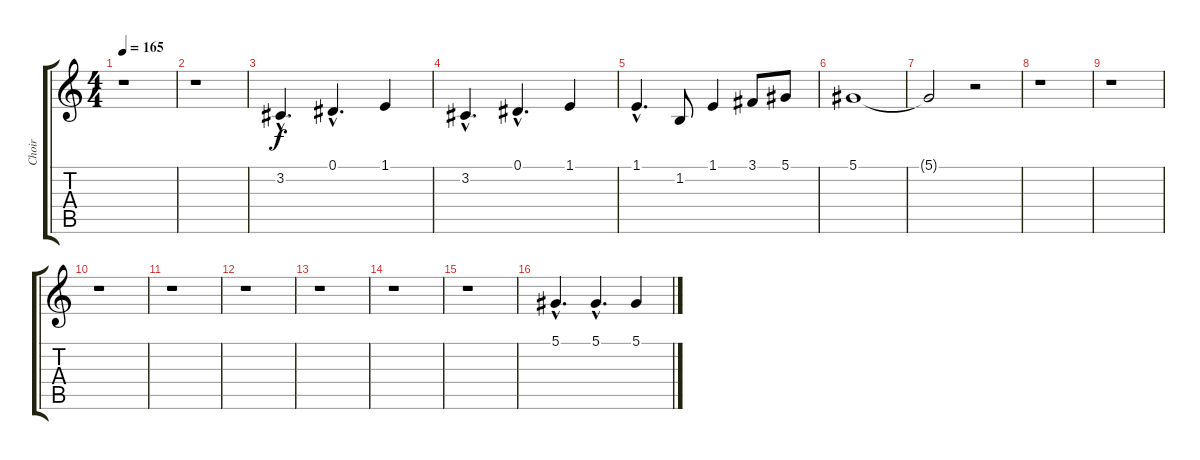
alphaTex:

\track ("Choir" "Choir") {instrument choiraahs}
\staff {score tabs}
\tuning (Eb4 Bb3 Gb3 Db3 Ab2 Eb2) {hide}
\ts (4 4)
\tempo 165
\clef g2
\ks c
r.1{dy f} |
r.1 |
3.2{hac}.4{d} 0.1{hac}.4{d} 1.1.4 |
3.2{hac}.4{d} 0.1{hac}.4{d} 1.1.4 |
1.1{hac}.4{d} 1.2.8 1.1.4 3.1.8 5.1.8 |
5.1.1 |
5.1{t}.2 r.2 |
r.1 |
r.1 |
r.1 |
r.1 |
r.1 |
r.1 |
r.1 |
r.1 |
5.1{hac}.4{d volume 13 balance 8} 5.1{hac}.4{d} 5.1.4
